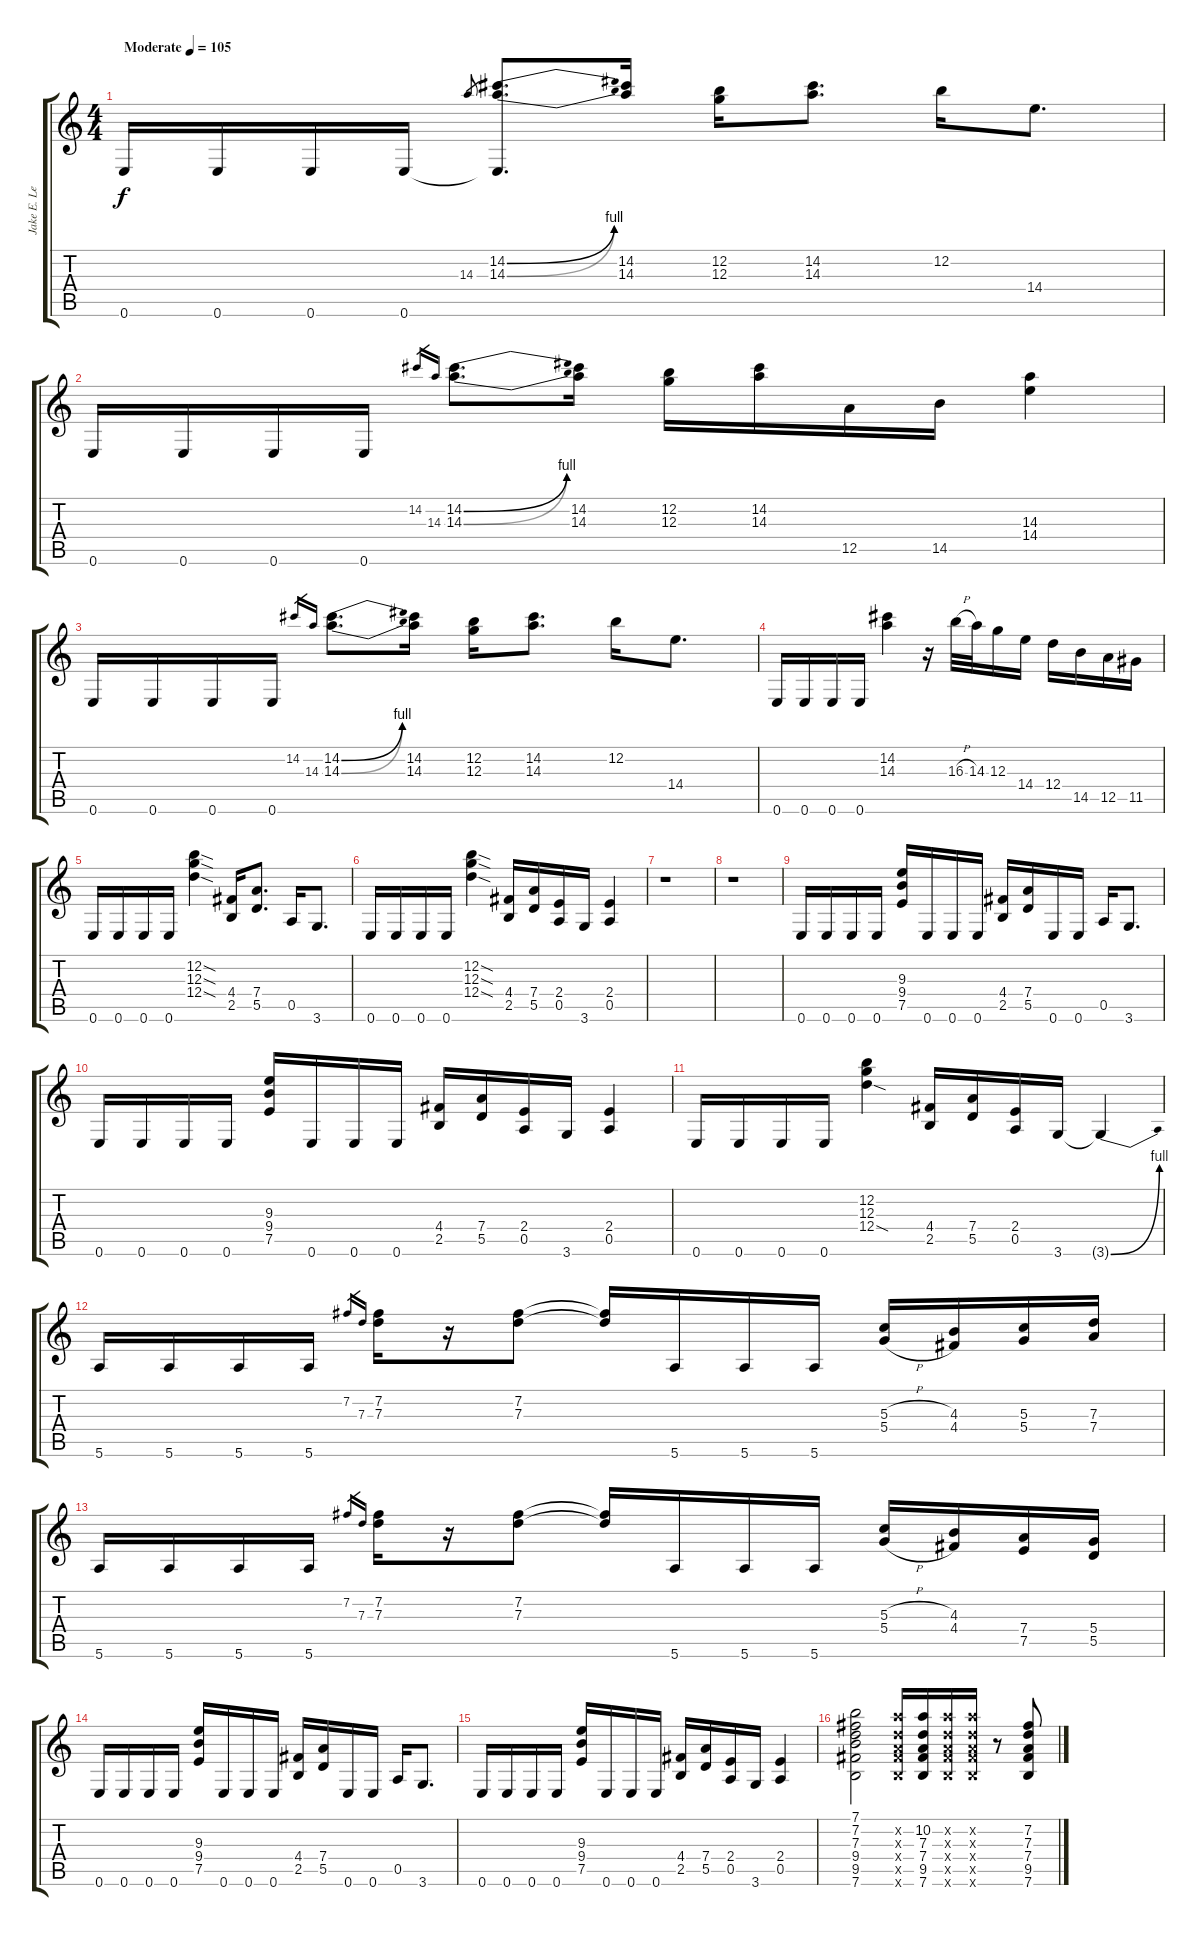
\track ("Jake E. Lee Rhythm" "Jake E. Le") {instrument overdrivenguitar}
\staff {score tabs}
\tuning (E4 B3 G3 D3 A2 E2) {hide}
\ts (4 4)
\tempo (105 "Moderate")
\clef g2
\ks c
0.6.16{dy f instrument overdrivenguitar} 0.6.16 0.6.16 0.6.16 14.3.8{gr} (14.2{be (bend 0 0 60 4)} 14.3{be (bend 0 0 60 4)} 0.6{t}).8{d} (14.2 14.3).16 (12.2 12.3).16 (14.2 14.3).8{d} 12.2.16 14.4.8{d} |
0.6.16 0.6.16 0.6.16 0.6.16 14.2.16{gr} 14.3.16{gr} (14.2{be (bend 0 0 60 4)} 14.3{be (bend 0 0 60 4)}).8{d} (14.2 14.3).16 (12.2 12.3).16 (14.2 14.3).16 12.5.16 14.5.16 (14.3 14.4).4 |
0.6.16 0.6.16 0.6.16 0.6.16 14.2.16{gr} 14.3.16{gr} (14.2{be (bend 0 0 60 4)} 14.3{be (bend 0 0 60 4)}).8{d} (14.2 14.3).16 (12.2 12.3).16 (14.2 14.3).8{d} 12.2.16 14.4.8{d} |
0.6.16 0.6.16 0.6.16 0.6.16 (14.2 14.3).4 r.16 16.3{h}.32 14.3.32 12.3.16 14.4.16 12.4.16 14.5.16 12.5.16 11.5.16 |
0.6.16 0.6.16 0.6.16 0.6.16 (12.2{sod} 12.3{sod} 12.4{sod}).4 (4.4 2.5).16 (7.4 5.5).8{d} 0.5.16 3.6.8{d} |
0.6.16 0.6.16 0.6.16 0.6.16 (12.2{sod} 12.3{sod} 12.4{sod}).4 (4.4 2.5).16 (7.4 5.5).16 (2.4 0.5).16 3.6.16 (2.4 0.5).4 |
r.1 |
r.1 |
0.6.16 0.6.16 0.6.16 0.6.16 (9.3 9.4 7.5).16 0.6.16 0.6.16 0.6.16 (4.4 2.5).16 (7.4 5.5).16 0.6.16 0.6.16 0.5.16 3.6.8{d} |
0.6.16 0.6.16 0.6.16 0.6.16 (9.3 9.4 7.5).16 0.6.16 0.6.16 0.6.16 (4.4 2.5).16 (7.4 5.5).16 (2.4 0.5).16 3.6.16 (2.4 0.5).4 |
0.6.16 0.6.16 0.6.16 0.6.16 (12.2 12.3 12.4{sod}).4 (4.4 2.5).16 (7.4 5.5).16 (2.4 0.5).16 3.6.16 3.6{be (bend 0 0 60 4) t}.4 |
5.6.16 5.6.16 5.6.16 5.6.16 7.2.16{gr} 7.3.16{gr} (7.2 7.3).16 r.16 (7.2 7.3).8 (7.2{t} 7.3{t}).16 5.6.16 5.6.16 5.6.16 (5.3{h} 5.4{h}).16 (4.3 4.4).16 (5.3 5.4).16 (7.3 7.4).16 |
5.6.16 5.6.16 5.6.16 5.6.16 7.2.16{gr} 7.3.16{gr} (7.2 7.3).16 r.16 (7.2 7.3).8 (7.2{t} 7.3{t}).16 5.6.16 5.6.16 5.6.16 (5.3{h} 5.4{h}).16 (4.3 4.4).16 (7.4 7.5).16 (5.4 5.5).16 |
0.6.16 0.6.16 0.6.16 0.6.16 (9.3 9.4 7.5).16 0.6.16 0.6.16 0.6.16 (4.4 2.5).16 (7.4 5.5).16 0.6.16 0.6.16 0.5.16 3.6.8{d} |
0.6.16 0.6.16 0.6.16 0.6.16 (9.3 9.4 7.5).16 0.6.16 0.6.16 0.6.16 (4.4 2.5).16 (7.4 5.5).16 (2.4 0.5).16 3.6.16 (2.4 0.5).4 |
(7.1 7.2 7.3 9.4 9.5 7.6).2 (10.2{x} 7.3{x} 7.4{x} 9.5{x} 7.6{x}).16 (10.2 7.3 7.4 9.5 7.6).16 (10.2{x} 7.3{x} 7.4{x} 9.5{x} 7.6{x}).16 (10.2{x} 7.3{x} 7.4{x} 9.5{x} 7.6{x}).16 r.8 (7.2 7.3 7.4 9.5 7.6).8
